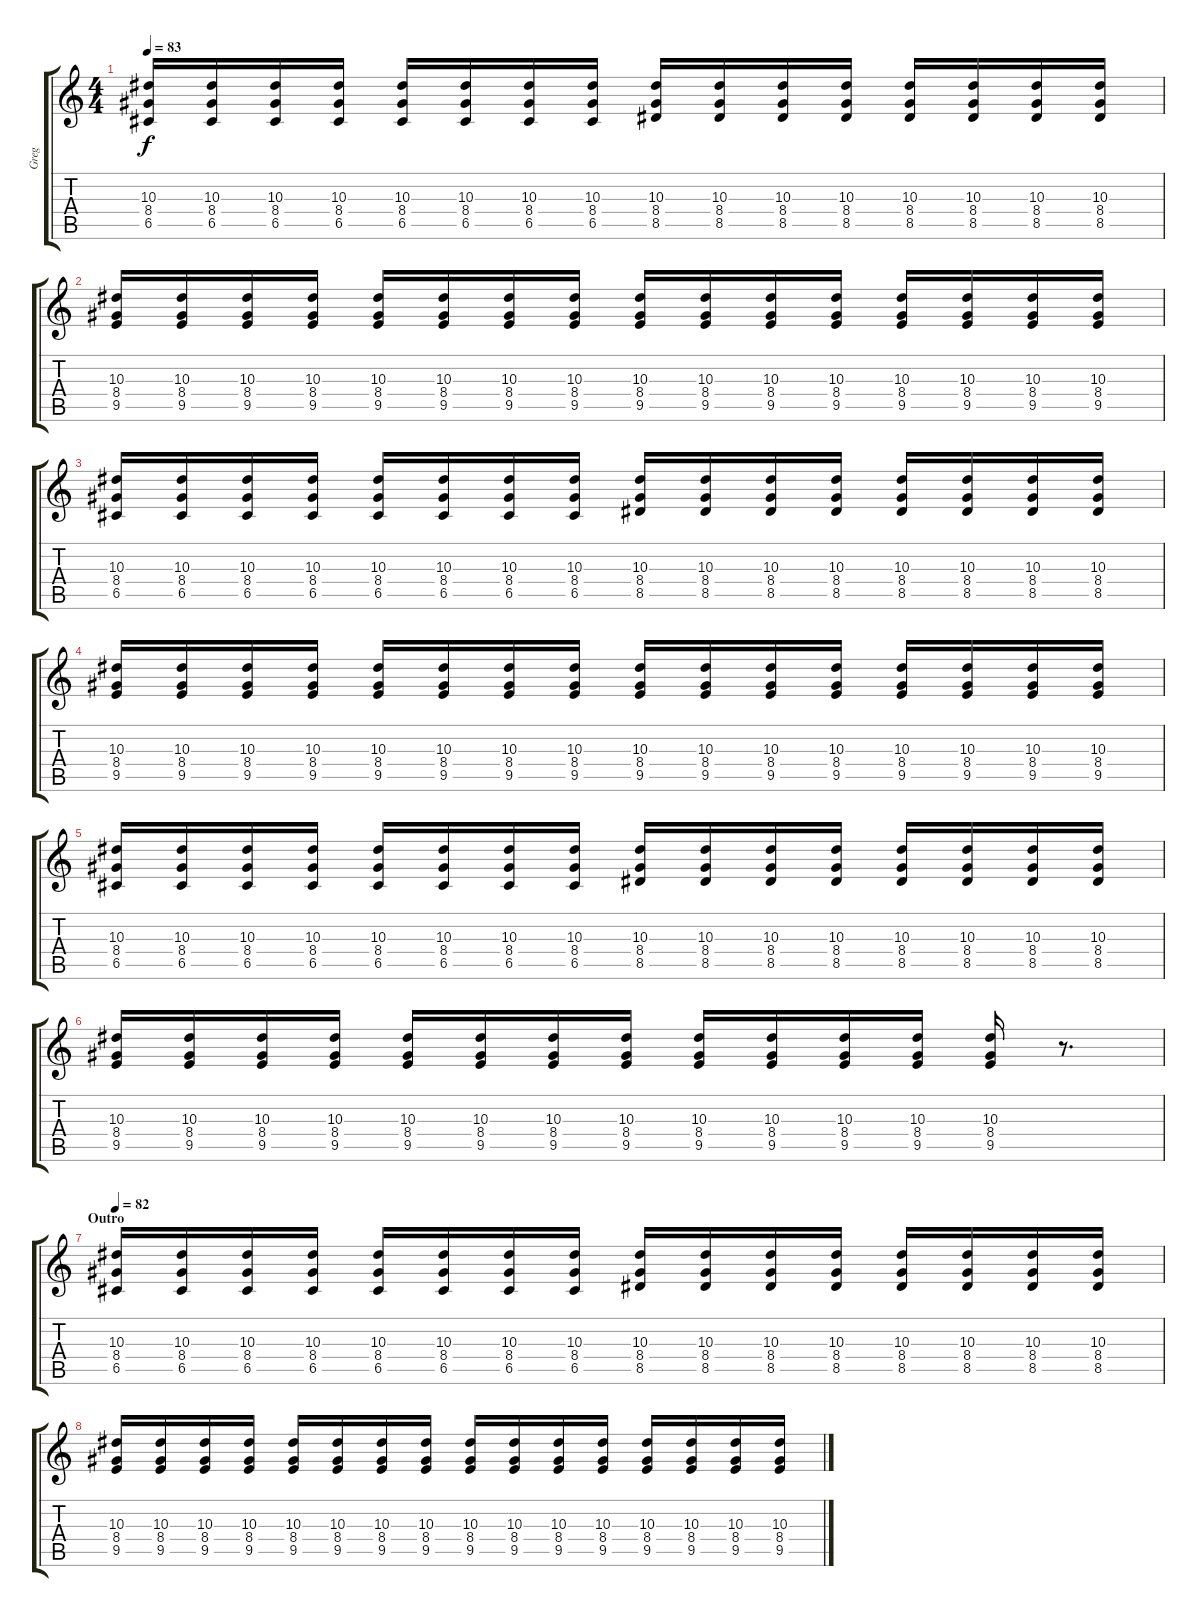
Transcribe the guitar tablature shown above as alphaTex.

\track ("Greg" "Greg") {instrument distortionguitar}
\staff {score tabs}
\tuning (D4 A3 F3 C3 G2 C2) {hide}
\ts (4 4)
\tempo 83
\clef g2
\ks c
(10.3 8.4 6.5).16{dy f} (10.3 8.4 6.5).16 (10.3 8.4 6.5).16 (10.3 8.4 6.5).16 (10.3 8.4 6.5).16 (10.3 8.4 6.5).16 (10.3 8.4 6.5).16 (10.3 8.4 6.5).16 (10.3 8.4 8.5).16 (10.3 8.4 8.5).16 (10.3 8.4 8.5).16 (10.3 8.4 8.5).16 (10.3 8.4 8.5).16 (10.3 8.4 8.5).16 (10.3 8.4 8.5).16 (10.3 8.4 8.5).16 |
(10.3 8.4 9.5).16 (10.3 8.4 9.5).16 (10.3 8.4 9.5).16 (10.3 8.4 9.5).16 (10.3 8.4 9.5).16 (10.3 8.4 9.5).16 (10.3 8.4 9.5).16 (10.3 8.4 9.5).16 (10.3 8.4 9.5).16 (10.3 8.4 9.5).16 (10.3 8.4 9.5).16 (10.3 8.4 9.5).16 (10.3 8.4 9.5).16 (10.3 8.4 9.5).16 (10.3 8.4 9.5).16 (10.3 8.4 9.5).16 |
(10.3 8.4 6.5).16 (10.3 8.4 6.5).16 (10.3 8.4 6.5).16 (10.3 8.4 6.5).16 (10.3 8.4 6.5).16 (10.3 8.4 6.5).16 (10.3 8.4 6.5).16 (10.3 8.4 6.5).16 (10.3 8.4 8.5).16 (10.3 8.4 8.5).16 (10.3 8.4 8.5).16 (10.3 8.4 8.5).16 (10.3 8.4 8.5).16 (10.3 8.4 8.5).16 (10.3 8.4 8.5).16 (10.3 8.4 8.5).16 |
(10.3 8.4 9.5).16 (10.3 8.4 9.5).16 (10.3 8.4 9.5).16 (10.3 8.4 9.5).16 (10.3 8.4 9.5).16 (10.3 8.4 9.5).16 (10.3 8.4 9.5).16 (10.3 8.4 9.5).16 (10.3 8.4 9.5).16 (10.3 8.4 9.5).16 (10.3 8.4 9.5).16 (10.3 8.4 9.5).16 (10.3 8.4 9.5).16 (10.3 8.4 9.5).16 (10.3 8.4 9.5).16 (10.3 8.4 9.5).16 |
(10.3 8.4 6.5).16 (10.3 8.4 6.5).16 (10.3 8.4 6.5).16 (10.3 8.4 6.5).16 (10.3 8.4 6.5).16 (10.3 8.4 6.5).16 (10.3 8.4 6.5).16 (10.3 8.4 6.5).16 (10.3 8.4 8.5).16 (10.3 8.4 8.5).16 (10.3 8.4 8.5).16 (10.3 8.4 8.5).16 (10.3 8.4 8.5).16 (10.3 8.4 8.5).16 (10.3 8.4 8.5).16 (10.3 8.4 8.5).16 |
(10.3 8.4 9.5).16 (10.3 8.4 9.5).16 (10.3 8.4 9.5).16 (10.3 8.4 9.5).16 (10.3 8.4 9.5).16 (10.3 8.4 9.5).16 (10.3 8.4 9.5).16 (10.3 8.4 9.5).16 (10.3 8.4 9.5).16 (10.3 8.4 9.5).16 (10.3 8.4 9.5).16 (10.3 8.4 9.5).16 (10.3 8.4 9.5).16 r.8{d} |
\section ("" "Outro")
\tempo 82
(10.3 8.4 6.5).16 (10.3 8.4 6.5).16 (10.3 8.4 6.5).16 (10.3 8.4 6.5).16 (10.3 8.4 6.5).16 (10.3 8.4 6.5).16 (10.3 8.4 6.5).16 (10.3 8.4 6.5).16 (10.3 8.4 8.5).16 (10.3 8.4 8.5).16 (10.3 8.4 8.5).16 (10.3 8.4 8.5).16 (10.3 8.4 8.5).16 (10.3 8.4 8.5).16 (10.3 8.4 8.5).16 (10.3 8.4 8.5).16 |
(10.3 8.4 9.5).16 (10.3 8.4 9.5).16 (10.3 8.4 9.5).16 (10.3 8.4 9.5).16 (10.3 8.4 9.5).16 (10.3 8.4 9.5).16 (10.3 8.4 9.5).16 (10.3 8.4 9.5).16 (10.3 8.4 9.5).16 (10.3 8.4 9.5).16 (10.3 8.4 9.5).16 (10.3 8.4 9.5).16 (10.3 8.4 9.5).16 (10.3 8.4 9.5).16 (10.3 8.4 9.5).16 (10.3 8.4 9.5).16
